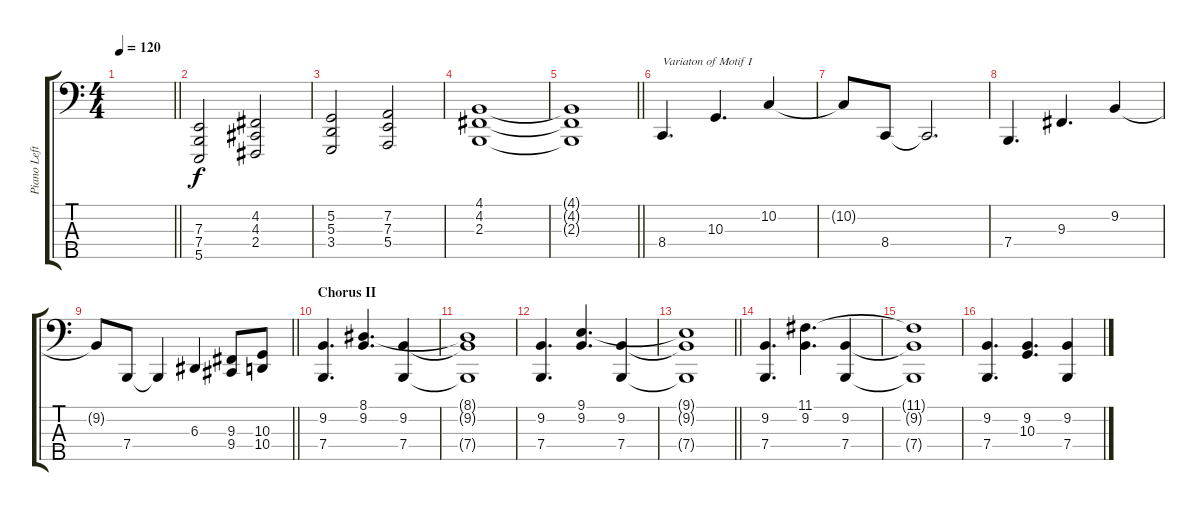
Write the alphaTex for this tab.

\track ("Piano Left Standard" "Piano Left") {instrument acousticgrandpiano}
\staff {score tabs}
\tuning (G2 D2 A1 E1 B0) {hide}
\ts (4 4)
\tempo 120
\clef f4
\barLineRight lightlight
\ks c
|
(7.3 7.4 5.5).2 (4.2 4.3 2.4).2 |
(5.2 5.3 3.4).2 (7.2 7.3 5.4).2 |
(4.1 4.2 2.3).1 |
\barLineRight lightlight
(4.1{t} 4.2{t} 2.3{t}).1 |
8.4.4{d txt "Variaton of Motif I"} 10.3.4{d} 10.2.4 |
10.2{t}.8 8.4.8 8.4{t}.2{d} |
7.4.4{d} 9.3.4{d} 9.2.4 |
\barLineRight lightlight
9.2{t}.8 7.4.8 7.4{t}.4 6.3.4 (9.3 9.4).8 (10.3 10.4).8 |
\section ("" "Chorus II")
(9.2 7.4).4{d} (8.1 9.2).4{d} (9.2 7.4).4 |
(8.1{t} 9.2{t} 7.4{t}).1 |
(9.2 7.4).4{d} (9.1 9.2).4{d} (9.2 7.4).4 |
\barLineRight lightlight
(9.1{t} 9.2{t} 7.4{t}).1 |
(9.2 7.4).4{d} (11.1 9.2).4{d} (9.2 7.4).4 |
(11.1{t} 9.2{t} 7.4{t}).1 |
(9.2 7.4).4{d} (9.2 10.3).4{d} (9.2 7.4).4
